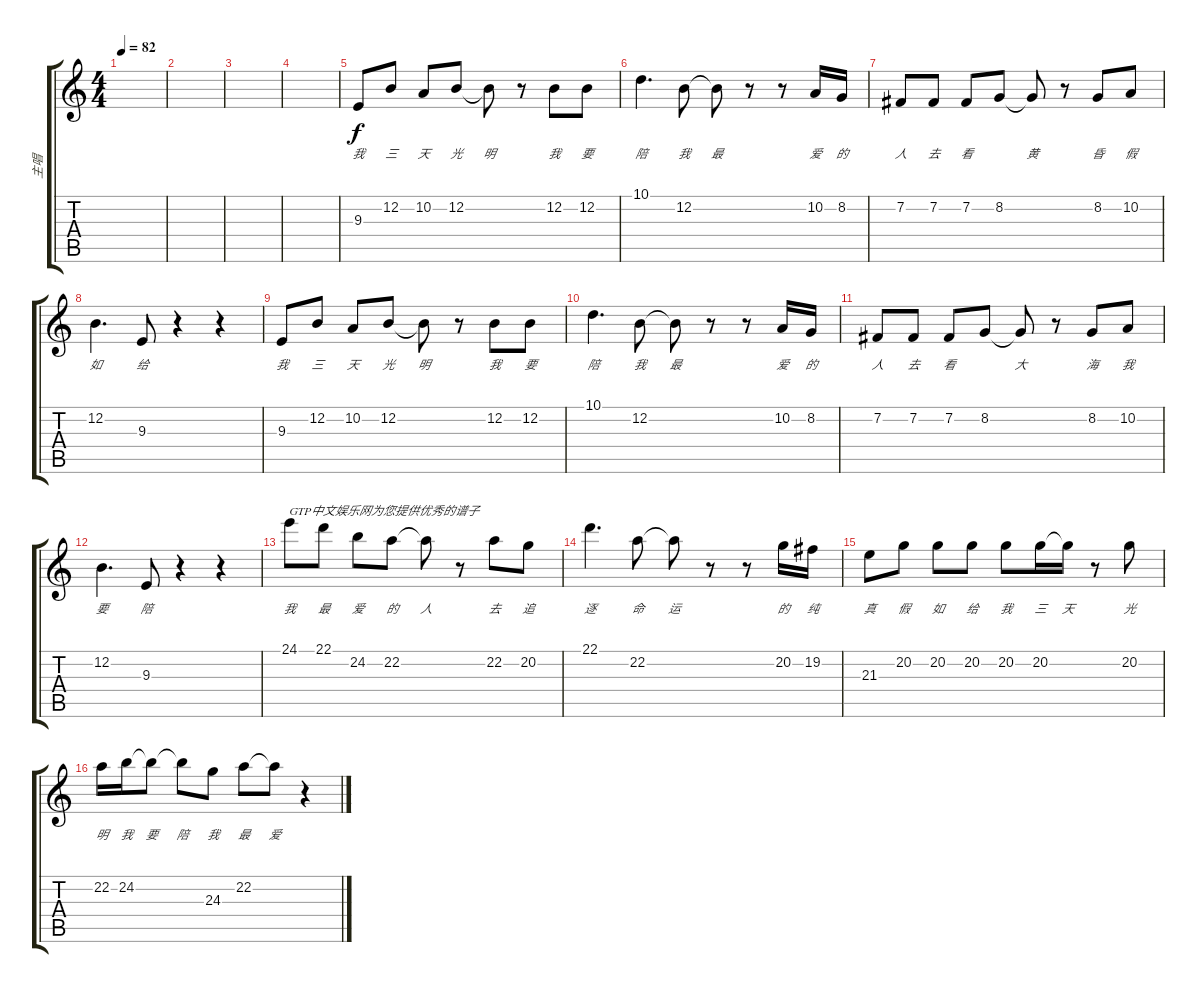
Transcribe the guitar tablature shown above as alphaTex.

\track ("主唱" "主唱") {instrument lead2sawtooth}
\staff {score tabs}
\tuning (E4 B3 G3 D3 A2 E2) {hide}
\ts (4 4)
\tempo 82
\clef g2
\ks c
|
|
|
|
9.3.8{lyrics (0 "我") lyrics (1 "") lyrics (2 "") lyrics (3 "") lyrics (4 "")} 12.2.8{lyrics (0 "三") lyrics (1 "") lyrics (2 "") lyrics (3 "") lyrics (4 "")} 10.2.8{lyrics (0 "天") lyrics (1 "") lyrics (2 "") lyrics (3 "") lyrics (4 "")} 12.2.8{lyrics (0 "光") lyrics (1 "") lyrics (2 "") lyrics (3 "") lyrics (4 "")} 12.2{t}.8{lyrics (0 "明") lyrics (1 "") lyrics (2 "") lyrics (3 "") lyrics (4 "")} r.8 12.2.8{lyrics (0 "我") lyrics (1 "") lyrics (2 "") lyrics (3 "") lyrics (4 "")} 12.2.8{lyrics (0 "要") lyrics (1 "") lyrics (2 "") lyrics (3 "") lyrics (4 "")} |
10.1.4{d lyrics (0 "陪") lyrics (1 "") lyrics (2 "") lyrics (3 "") lyrics (4 "")} 12.2.8{lyrics (0 "我") lyrics (1 "") lyrics (2 "") lyrics (3 "") lyrics (4 "")} 12.2{t}.8{lyrics (0 "最") lyrics (1 "") lyrics (2 "") lyrics (3 "") lyrics (4 "")} r.8 r.8 10.2.16{lyrics (0 "爱") lyrics (1 "") lyrics (2 "") lyrics (3 "") lyrics (4 "")} 8.2.16{lyrics (0 "的") lyrics (1 "") lyrics (2 "") lyrics (3 "") lyrics (4 "")} |
7.2.8{lyrics (0 "人") lyrics (1 "") lyrics (2 "") lyrics (3 "") lyrics (4 "")} 7.2.8{lyrics (0 "去") lyrics (1 "") lyrics (2 "") lyrics (3 "") lyrics (4 "")} 7.2.8{lyrics (0 "看") lyrics (1 "") lyrics (2 "") lyrics (3 "") lyrics (4 "")} 8.2.8{lyrics (0 "") lyrics (1 "") lyrics (2 "") lyrics (3 "") lyrics (4 "")} 8.2{t}.8{lyrics (0 "黄") lyrics (1 "") lyrics (2 "") lyrics (3 "") lyrics (4 "")} r.8 8.2.8{lyrics (0 "昏") lyrics (1 "") lyrics (2 "") lyrics (3 "") lyrics (4 "")} 10.2.8{lyrics (0 "假") lyrics (1 "") lyrics (2 "") lyrics (3 "") lyrics (4 "")} |
12.2.4{d lyrics (0 "如") lyrics (1 "") lyrics (2 "") lyrics (3 "") lyrics (4 "")} 9.3.8{lyrics (0 "给") lyrics (1 "") lyrics (2 "") lyrics (3 "") lyrics (4 "")} r.4 r.4 |
9.3.8{lyrics (0 "我") lyrics (1 "") lyrics (2 "") lyrics (3 "") lyrics (4 "")} 12.2.8{lyrics (0 "三") lyrics (1 "") lyrics (2 "") lyrics (3 "") lyrics (4 "")} 10.2.8{lyrics (0 "天") lyrics (1 "") lyrics (2 "") lyrics (3 "") lyrics (4 "")} 12.2.8{lyrics (0 "光") lyrics (1 "") lyrics (2 "") lyrics (3 "") lyrics (4 "")} 12.2{t}.8{lyrics (0 "明") lyrics (1 "") lyrics (2 "") lyrics (3 "") lyrics (4 "")} r.8 12.2.8{lyrics (0 "我") lyrics (1 "") lyrics (2 "") lyrics (3 "") lyrics (4 "")} 12.2.8{lyrics (0 "要") lyrics (1 "") lyrics (2 "") lyrics (3 "") lyrics (4 "")} |
10.1.4{d lyrics (0 "陪") lyrics (1 "") lyrics (2 "") lyrics (3 "") lyrics (4 "")} 12.2.8{lyrics (0 "我") lyrics (1 "") lyrics (2 "") lyrics (3 "") lyrics (4 "")} 12.2{t}.8{lyrics (0 "最") lyrics (1 "") lyrics (2 "") lyrics (3 "") lyrics (4 "")} r.8 r.8 10.2.16{lyrics (0 "爱") lyrics (1 "") lyrics (2 "") lyrics (3 "") lyrics (4 "")} 8.2.16{lyrics (0 "的") lyrics (1 "") lyrics (2 "") lyrics (3 "") lyrics (4 "")} |
7.2.8{lyrics (0 "人") lyrics (1 "") lyrics (2 "") lyrics (3 "") lyrics (4 "")} 7.2.8{lyrics (0 "去") lyrics (1 "") lyrics (2 "") lyrics (3 "") lyrics (4 "")} 7.2.8{lyrics (0 "看") lyrics (1 "") lyrics (2 "") lyrics (3 "") lyrics (4 "")} 8.2.8{lyrics (0 "") lyrics (1 "") lyrics (2 "") lyrics (3 "") lyrics (4 "")} 8.2{t}.8{lyrics (0 "大") lyrics (1 "") lyrics (2 "") lyrics (3 "") lyrics (4 "")} r.8 8.2.8{lyrics (0 "海") lyrics (1 "") lyrics (2 "") lyrics (3 "") lyrics (4 "")} 10.2.8{lyrics (0 "我") lyrics (1 "") lyrics (2 "") lyrics (3 "") lyrics (4 "")} |
12.2.4{d lyrics (0 "要") lyrics (1 "") lyrics (2 "") lyrics (3 "") lyrics (4 "")} 9.3.8{lyrics (0 "陪") lyrics (1 "") lyrics (2 "") lyrics (3 "") lyrics (4 "")} r.4 r.4 |
24.1.8{txt "GTP中文娱乐网为您提供优秀的谱子" lyrics (0 "我") lyrics (1 "") lyrics (2 "") lyrics (3 "") lyrics (4 "")} 22.1.8{lyrics (0 "最") lyrics (1 "") lyrics (2 "") lyrics (3 "") lyrics (4 "")} 24.2.8{lyrics (0 "爱") lyrics (1 "") lyrics (2 "") lyrics (3 "") lyrics (4 "")} 22.2.8{lyrics (0 "的") lyrics (1 "") lyrics (2 "") lyrics (3 "") lyrics (4 "")} 22.2{t}.8{lyrics (0 "人") lyrics (1 "") lyrics (2 "") lyrics (3 "") lyrics (4 "")} r.8 22.2.8{lyrics (0 "去") lyrics (1 "") lyrics (2 "") lyrics (3 "") lyrics (4 "")} 20.2.8{lyrics (0 "追") lyrics (1 "") lyrics (2 "") lyrics (3 "") lyrics (4 "")} |
22.1.4{d lyrics (0 "逐") lyrics (1 "") lyrics (2 "") lyrics (3 "") lyrics (4 "")} 22.2.8{lyrics (0 "命") lyrics (1 "") lyrics (2 "") lyrics (3 "") lyrics (4 "")} 22.2{t}.8{lyrics (0 "运") lyrics (1 "") lyrics (2 "") lyrics (3 "") lyrics (4 "")} r.8 r.8 20.2.16{lyrics (0 "的") lyrics (1 "") lyrics (2 "") lyrics (3 "") lyrics (4 "")} 19.2.16{lyrics (0 "纯") lyrics (1 "") lyrics (2 "") lyrics (3 "") lyrics (4 "")} |
21.3.8{lyrics (0 "真") lyrics (1 "") lyrics (2 "") lyrics (3 "") lyrics (4 "")} 20.2.8{lyrics (0 "假") lyrics (1 "") lyrics (2 "") lyrics (3 "") lyrics (4 "")} 20.2.8{lyrics (0 "如") lyrics (1 "") lyrics (2 "") lyrics (3 "") lyrics (4 "")} 20.2.8{lyrics (0 "给") lyrics (1 "") lyrics (2 "") lyrics (3 "") lyrics (4 "")} 20.2.8{lyrics (0 "我") lyrics (1 "") lyrics (2 "") lyrics (3 "") lyrics (4 "")} 20.2.16{lyrics (0 "三") lyrics (1 "") lyrics (2 "") lyrics (3 "") lyrics (4 "")} 20.2{t}.16{lyrics (0 "天") lyrics (1 "") lyrics (2 "") lyrics (3 "") lyrics (4 "")} r.8 20.2.8{lyrics (0 "光") lyrics (1 "") lyrics (2 "") lyrics (3 "") lyrics (4 "")} |
22.2.16{lyrics (0 "明") lyrics (1 "") lyrics (2 "") lyrics (3 "") lyrics (4 "")} 24.2.16{lyrics (0 "我") lyrics (1 "") lyrics (2 "") lyrics (3 "") lyrics (4 "")} 24.2{t}.8{lyrics (0 "要") lyrics (1 "") lyrics (2 "") lyrics (3 "") lyrics (4 "")} 24.2{t}.8{lyrics (0 "陪") lyrics (1 "") lyrics (2 "") lyrics (3 "") lyrics (4 "")} 24.3.8{lyrics (0 "我") lyrics (1 "") lyrics (2 "") lyrics (3 "") lyrics (4 "")} 22.2.8{lyrics (0 "最") lyrics (1 "") lyrics (2 "") lyrics (3 "") lyrics (4 "")} 22.2{t}.8{lyrics (0 "爱") lyrics (1 "") lyrics (2 "") lyrics (3 "") lyrics (4 "")} r.4
